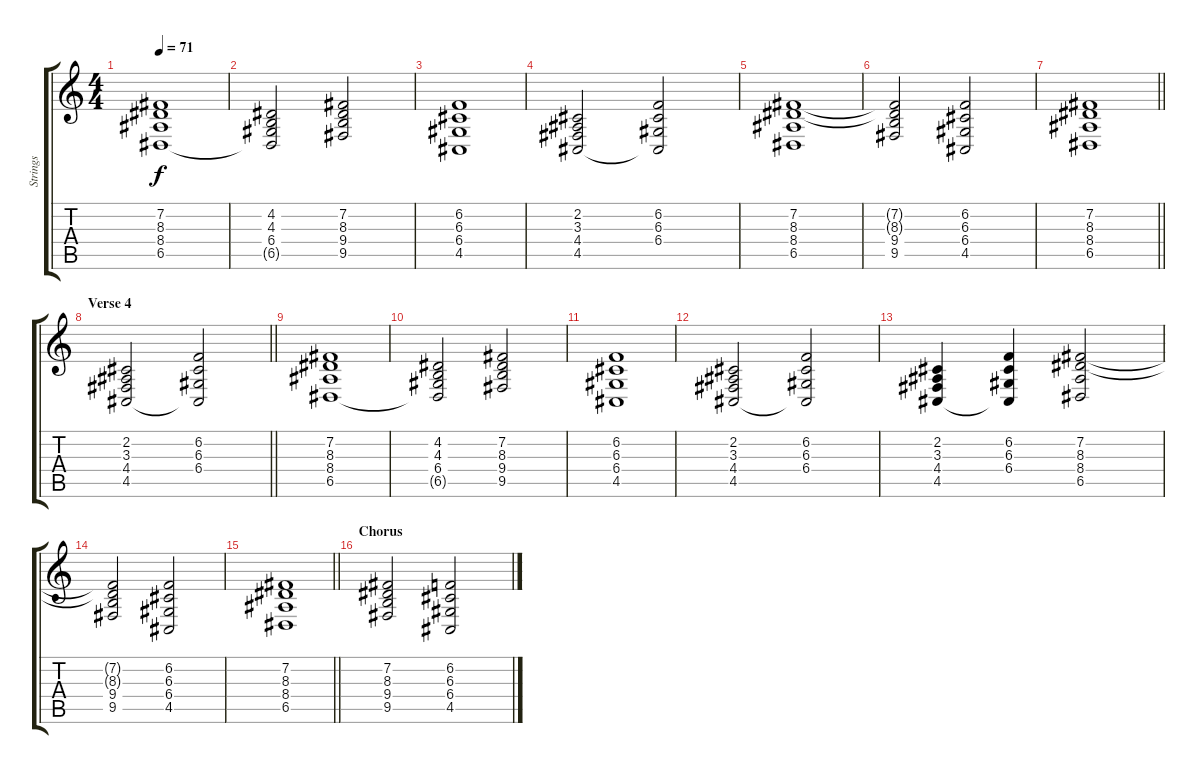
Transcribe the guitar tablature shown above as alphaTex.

\track ("Strings" "Strings") {instrument synthstrings1}
\staff {score tabs}
\tuning (E4 B3 G3 D3 A2 E2) {hide}
\ts (4 4)
\section ("" "")
\tempo 71
\clef g2
\ks c
(7.2 8.3 8.4 6.5).1{dy f} |
(4.2 4.3 6.4 6.5{t}).2 (7.2 8.3 9.4 9.5).2 |
(6.2 6.3 6.4 4.5).1 |
(2.2 3.3 4.4 4.5).2 (6.2 6.3 6.4 4.5{t}).2 |
(7.2 8.3 8.4 6.5).1 |
(7.2{t} 8.3{t} 9.4 9.5).2 (6.2 6.3 6.4 4.5).2 |
\barLineRight lightlight
(7.2 8.3 8.4 6.5).1 |
\section ("" "Verse 4")
\barLineRight lightlight
(2.2 3.3 4.4 4.5).2 (6.2 6.3 6.4 4.5{t}).2 |
\section ("" "")
(7.2 8.3 8.4 6.5).1 |
(4.2 4.3 6.4 6.5{t}).2 (7.2 8.3 9.4 9.5).2 |
(6.2 6.3 6.4 4.5).1 |
(2.2 3.3 4.4 4.5).2 (6.2 6.3 6.4 4.5{t}).2 |
(2.2 3.3 4.4 4.5).4 (6.2 6.3 6.4 4.5{t}).4 (7.2 8.3 8.4 6.5).2 |
(7.2{t} 8.3{t} 9.4 9.5).2 (6.2 6.3 6.4 4.5).2 |
\barLineRight lightlight
(7.2 8.3 8.4 6.5).1 |
\section ("" "Chorus")
(7.2 8.3 9.4 9.5).2 (6.2 6.3 6.4 4.5).2
